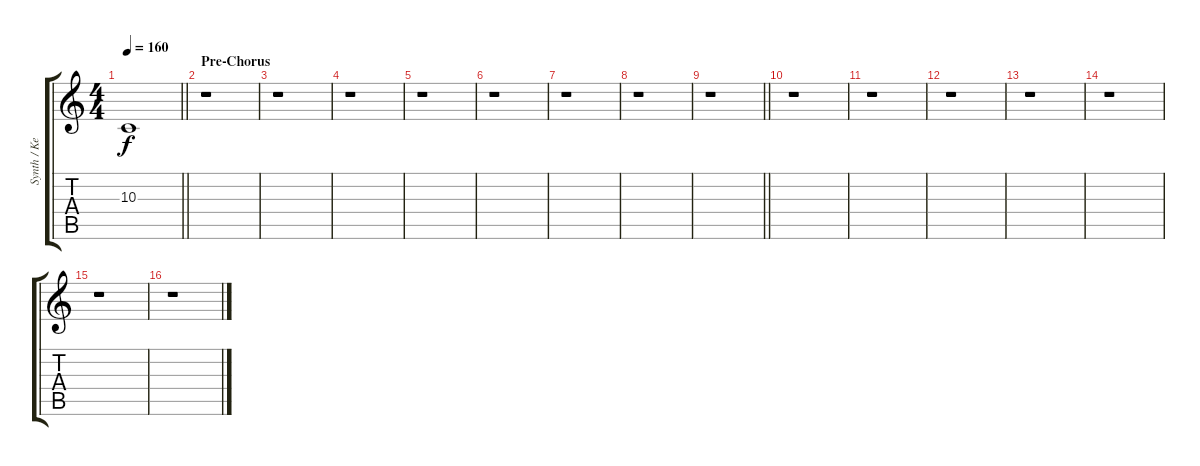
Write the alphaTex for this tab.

\track ("Synth / Keyboard" "Synth / Ke") {instrument pad4choir}
\staff {score tabs}
\tuning (B3 Gb3 D3 A2 E2 B1) {hide}
\ts (4 4)
\tempo 160
\clef g2
\barLineRight lightlight
\ks c
10.3{t}.1{dy f} |
\section ("" "Pre-Chorus")
r.1 |
r.1 |
r.1 |
r.1 |
r.1 |
r.1 |
r.1 |
\barLineRight lightlight
r.1 |
r.1 |
r.1 |
r.1 |
r.1 |
r.1 |
r.1 |
r.1
